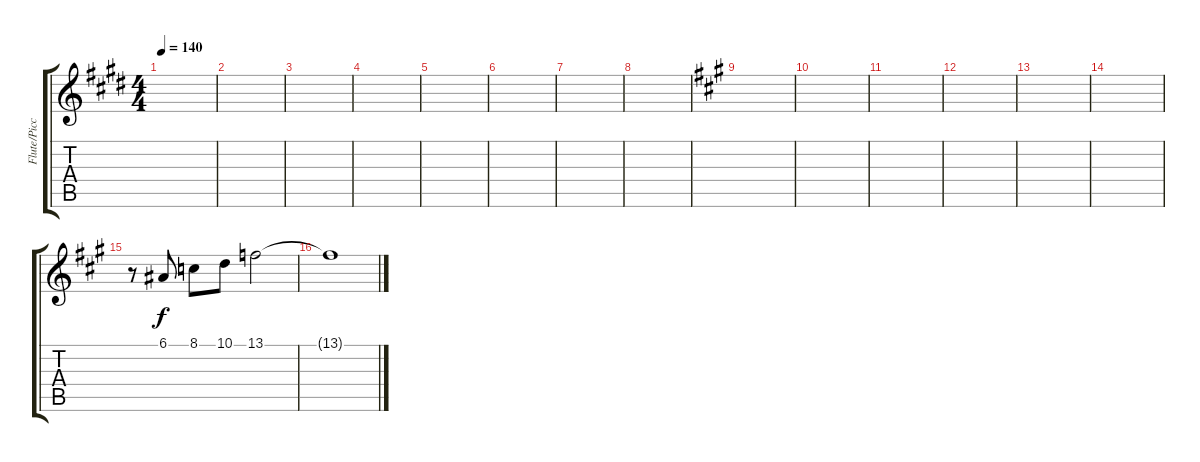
\track ("Flute/Piccalo" "Flute/Picc") {instrument flute}
\staff {score tabs}
\tuning (E4 B3 G3 D3 A2 E2) {hide}
\ts (4 4)
\tempo 140
\clef g2
\ks c#minor
|
|
|
|
|
|
|
|
\ks f#minor
|
|
|
|
|
|
r.8 6.1.8 8.1.8 10.1.8 13.1.2 |
13.1{t}.1
